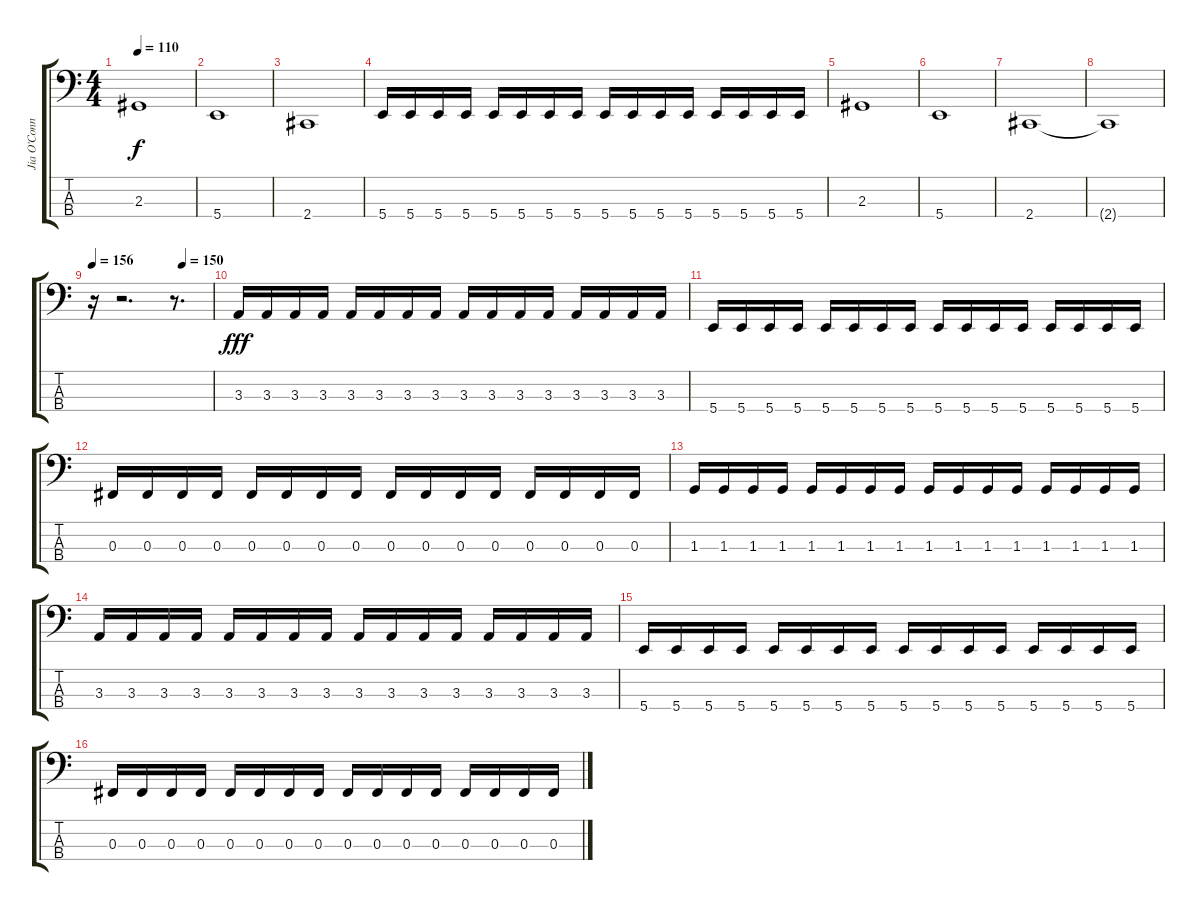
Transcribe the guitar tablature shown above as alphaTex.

\track ("Jia O'Connor" "Jia O'Conn") {solo instrument electricbasspick}
\staff {score tabs}
\tuning (E2 B1 Gb1 B0) {hide}
\ts (4 4)
\tempo 110
\clef f4
\ks c
2.3.1{dy f} |
5.4.1 |
2.4.1 |
5.4.16 5.4.16 5.4.16 5.4.16 5.4.16 5.4.16 5.4.16 5.4.16 5.4.16 5.4.16 5.4.16 5.4.16 5.4.16 5.4.16 5.4.16 5.4.16 |
2.3.1 |
5.4.1 |
2.4.1 |
2.4{t}.1 |
\tempo 156
\tempo (150 0.75)
r.16 r.2{d} r.8{d} |
3.3.16{dy fff} 3.3.16 3.3.16 3.3.16 3.3.16 3.3.16 3.3.16 3.3.16 3.3.16 3.3.16 3.3.16 3.3.16 3.3.16 3.3.16 3.3.16 3.3.16 |
5.4.16 5.4.16 5.4.16 5.4.16 5.4.16 5.4.16 5.4.16 5.4.16 5.4.16 5.4.16 5.4.16 5.4.16 5.4.16 5.4.16 5.4.16 5.4.16 |
0.3.16 0.3.16 0.3.16 0.3.16 0.3.16 0.3.16 0.3.16 0.3.16 0.3.16 0.3.16 0.3.16 0.3.16 0.3.16 0.3.16 0.3.16 0.3.16 |
1.3.16 1.3.16 1.3.16 1.3.16 1.3.16 1.3.16 1.3.16 1.3.16 1.3.16 1.3.16 1.3.16 1.3.16 1.3.16 1.3.16 1.3.16 1.3.16 |
3.3.16 3.3.16 3.3.16 3.3.16 3.3.16 3.3.16 3.3.16 3.3.16 3.3.16 3.3.16 3.3.16 3.3.16 3.3.16 3.3.16 3.3.16 3.3.16 |
5.4.16 5.4.16 5.4.16 5.4.16 5.4.16 5.4.16 5.4.16 5.4.16 5.4.16 5.4.16 5.4.16 5.4.16 5.4.16 5.4.16 5.4.16 5.4.16 |
0.3.16 0.3.16 0.3.16 0.3.16 0.3.16 0.3.16 0.3.16 0.3.16 0.3.16 0.3.16 0.3.16 0.3.16 0.3.16 0.3.16 0.3.16 0.3.16
